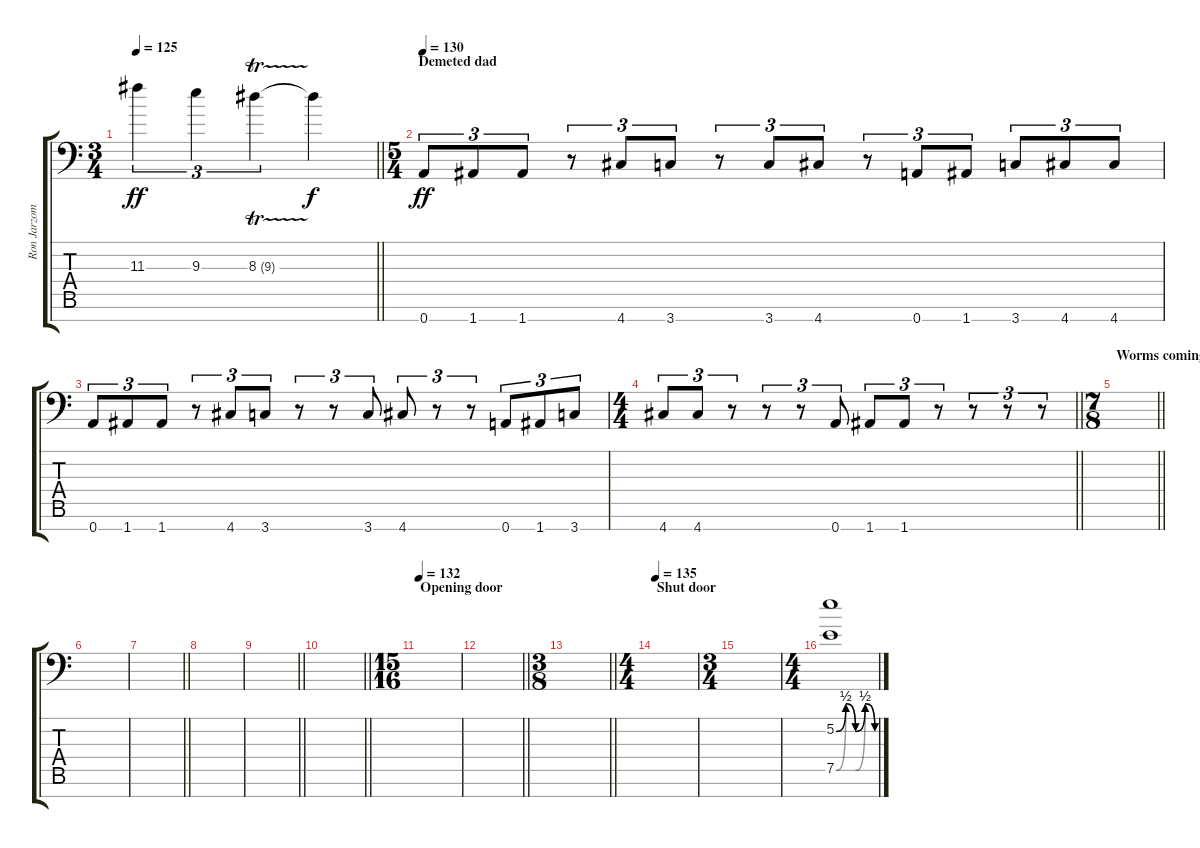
\track ("Ron Jarzombek Lead 1" "Ron Jarzom") {instrument distortionguitar}
\staff {score tabs}
\tuning (E4 B3 G3 D3 A2 E2 A1) {hide}
\ts (3 4)
\tempo 125
\clef f4
\barLineRight lightlight
\ks c
11.3.4{tu (3 2) dy ff} 9.3.4{tu (3 2)} 8.3{tr (9 32)}.4{tu (3 2)} 8.3{t}.4{dy f} |
\ts (5 4)
\section ("" "Demeted dad")
\tempo 130
0.7.8{tu (3 2) dy ff} 1.7.8{tu (3 2)} 1.7.8{tu (3 2)} r.8{tu (3 2)} 4.7.8{tu (3 2)} 3.7.8{tu (3 2)} r.8{tu (3 2)} 3.7.8{tu (3 2)} 4.7.8{tu (3 2)} r.8{tu (3 2)} 0.7.8{tu (3 2)} 1.7.8{tu (3 2)} 3.7.8{tu (3 2)} 4.7.8{tu (3 2)} 4.7.8{tu (3 2)} |
0.7.8{tu (3 2)} 1.7.8{tu (3 2)} 1.7.8{tu (3 2)} r.8{tu (3 2)} 4.7.8{tu (3 2)} 3.7.8{tu (3 2)} r.8{tu (3 2)} r.8{tu (3 2)} 3.7.8{tu (3 2)} 4.7.8{tu (3 2)} r.8{tu (3 2)} r.8{tu (3 2)} 0.7.8{tu (3 2)} 1.7.8{tu (3 2)} 3.7.8{tu (3 2)} |
\ts (4 4)
\barLineRight lightlight
4.7.8{tu (3 2)} 4.7.8{tu (3 2)} r.8{tu (3 2)} r.8{tu (3 2)} r.8{tu (3 2)} 0.7.8{tu (3 2)} 1.7.8{tu (3 2)} 1.7.8{tu (3 2)} r.8{tu (3 2)} r.8{tu (3 2)} r.8{tu (3 2)} r.8{tu (3 2)} |
\ts (7 8)
\section ("" "Worms coming")
\barLineRight lightlight
|
|
\barLineRight lightlight
|
|
\barLineRight lightlight
|
\barLineRight lightlight
|
\ts (15 16)
\section ("" "Opening door")
\tempo 132
|
\barLineRight lightlight
|
\ts (3 8)
\barLineRight lightlight
|
\ts (4 4)
\section ("" "Shut door")
\tempo 135
|
\ts (3 4)
|
\ts (4 4)
(5.2{be (custom 0 0 15 2 30 0 45 2 60 0)} 7.5{be (custom 0 0 15 2 30 0 45 2 60 0)}).1{volume 13 balance 4}
